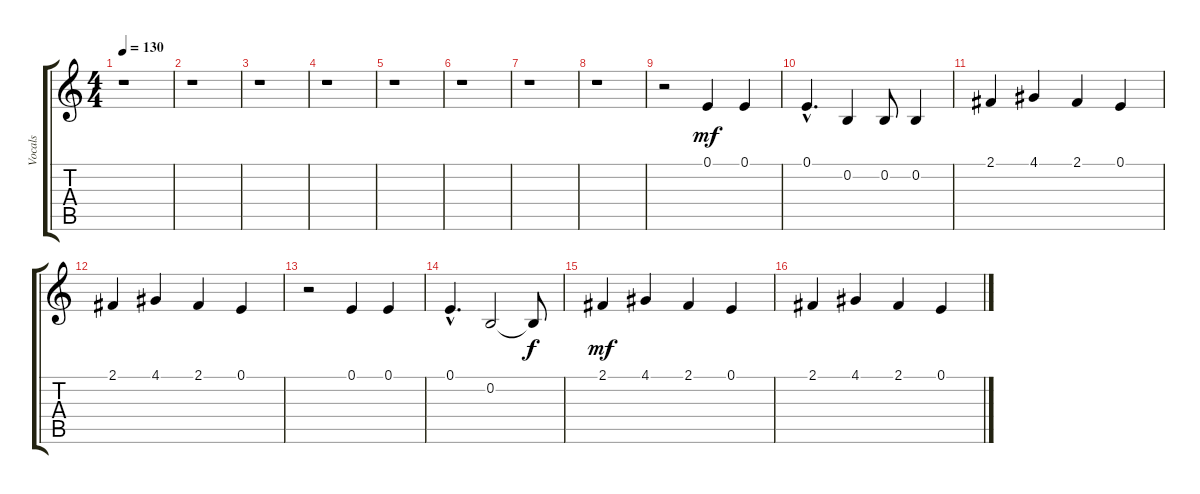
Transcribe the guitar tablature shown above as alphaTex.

\track ("Vocals" "Vocals") {instrument brightacousticpiano}
\staff {score tabs}
\tuning (E4 B3 G3 D3 A2 E2) {hide}
\ts (4 4)
\tempo 130
\clef g2
\ks c
r.1{dy mf instrument brightacousticpiano} |
r.1 |
r.1 |
r.1 |
r.1 |
r.1 |
r.1 |
r.1 |
r.2 0.1.4 0.1.4 |
0.1{hac}.4{d} 0.2.4 0.2.8 0.2.4 |
2.1.4 4.1.4 2.1.4 0.1.4 |
2.1.4 4.1.4 2.1.4 0.1.4 |
r.2 0.1.4 0.1.4 |
0.1{hac}.4{d} 0.2.2 0.2{t}.8{dy f} |
2.1.4{dy mf} 4.1.4 2.1.4 0.1.4 |
2.1.4 4.1.4 2.1.4 0.1.4
